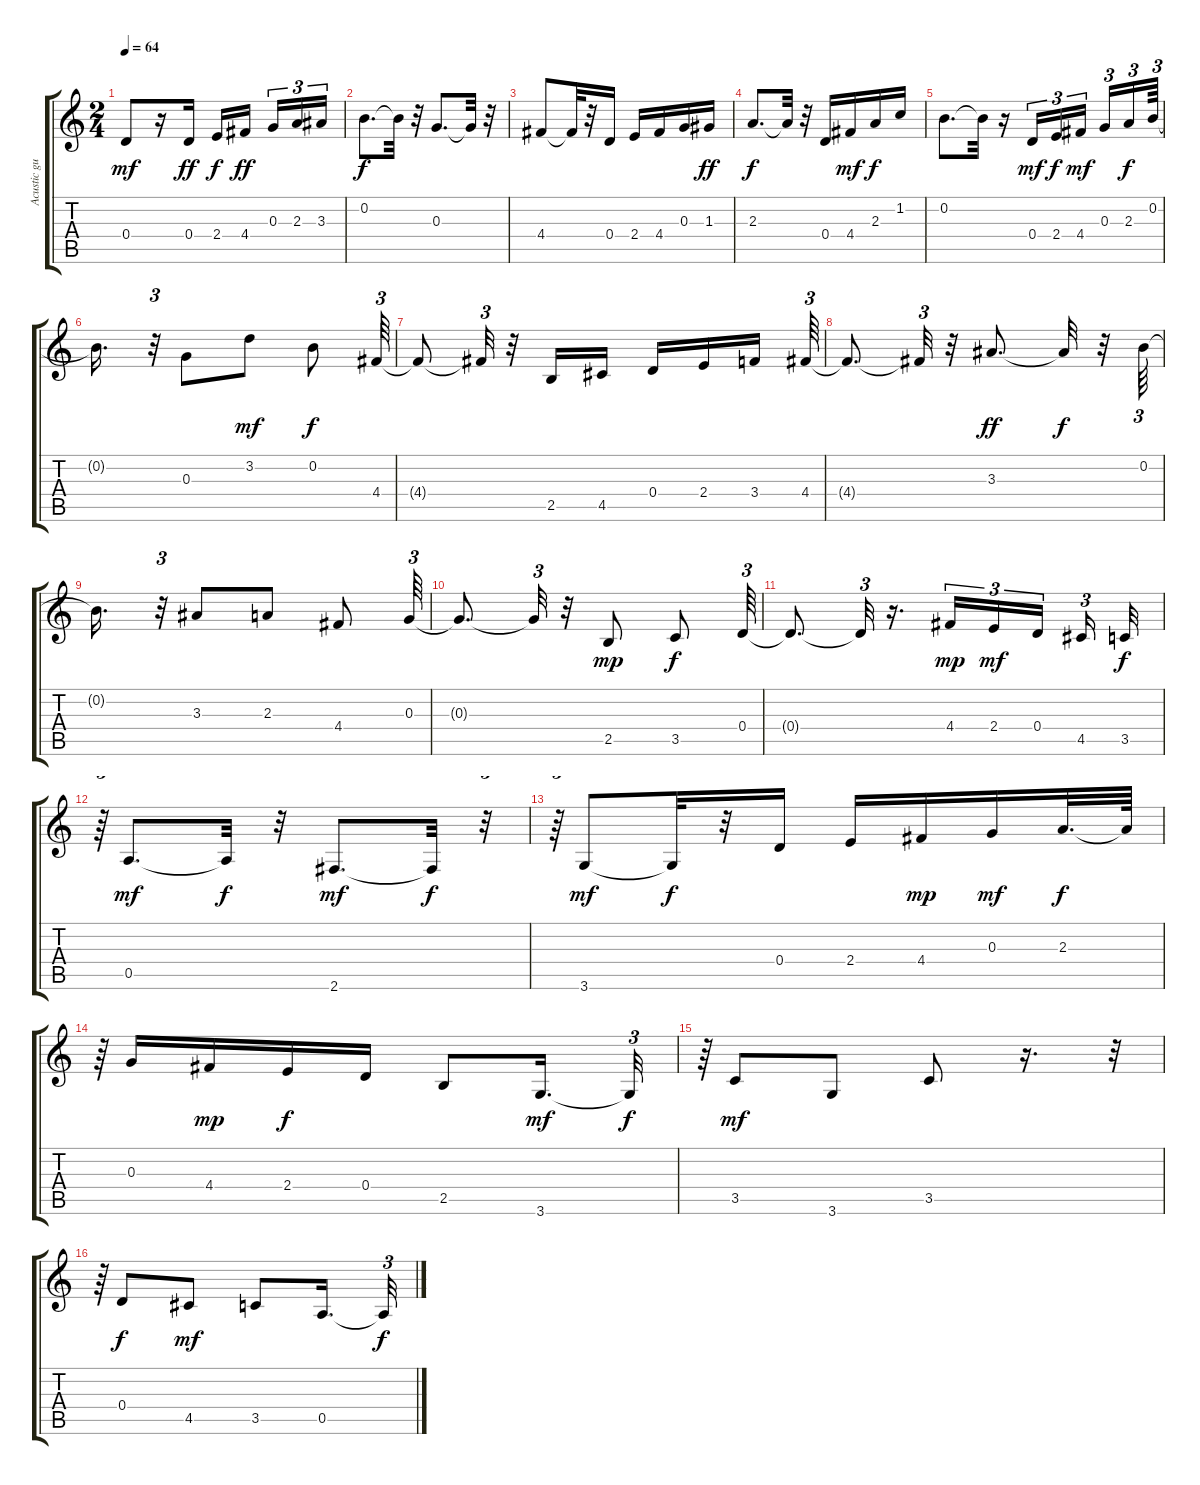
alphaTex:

\track ("Acustic guitar" "Acustic gu") {instrument acousticguitarnylon}
\staff {score tabs}
\tuning (E4 B3 G3 D3 A2 E2) {hide}
\ts (2 4)
\tempo 64
\clef g2
\ks c
0.4.8{dy mf} r.16 0.4.16{dy ff} 2.4.16{dy f} 4.4.16{dy ff beam splitsecondary} 0.3.16{tu (3 2)} 2.3.16{tu (3 2)} 3.3.16{tu (3 2)} |
0.2.8{d dy f} 0.2{t}.32 r.32 0.3.8{d} 0.3{t}.32 r.32 |
4.4.8 4.4{t}.32 r.32 0.4.16 2.4.16 4.4.16 0.3.16 1.3.16{dy ff} |
2.3.8{d dy f} 2.3{t}.32 r.32 0.4.16 4.4.16{dy mf} 2.3.16{dy f} 1.2.16 |
0.2.8{d} 0.2{t}.32 r.16 0.4.16{tu (3 2) dy mf} 2.4.16{tu (3 2) dy f} 4.4.16{tu (3 2) dy mf beam splitsecondary} 0.3.16{tu (3 2)} 2.3.16{tu (3 2) dy f} 0.2.64{tu (3 2)} |
0.2{t}.16{d} r.32{tu (3 2)} 0.3.8 3.2.8{dy mf} 0.2.8{dy f} 4.4.64{tu (3 2)} |
4.4{t}.8 4.4{t}.32{tu (3 2)} r.32 2.5.16 4.5.16 0.4.16 2.4.16 3.4.16{beam splitsecondary} 4.4.64{tu (3 2)} |
4.4{t}.8{d} 4.4{t}.32{tu (3 2)} r.32 3.3.8{d dy ff} 3.3{t}.32{dy f} r.32 0.2.64{tu (3 2)} |
0.2{t}.16{d} r.32{tu (3 2)} 3.3.8 2.3.8 4.4.8 0.3.64{tu (3 2)} |
0.3{t}.8{d} 0.3{t}.32{tu (3 2)} r.32 2.5.8{dy mp} 3.5.8{dy f} 0.4.64{tu (3 2)} |
0.4{t}.8{d} 0.4{t}.32{tu (3 2)} r.16{d} 4.4.16{tu (3 2) dy mp} 2.4.16{tu (3 2) dy mf} 0.4.16{tu (3 2) beam splitsecondary} 4.5.16{tu (3 2)} 3.5.32{dy f} |
r.64{tu (3 2)} 0.5.8{d dy mf} 0.5{t}.32{dy f} r.32 2.6.8{d dy mf} 2.6{t}.32{dy f} r.32{tu (3 2)} |
r.64{tu (3 2)} 3.6.8{dy mf} 3.6{t}.32{dy f} r.32 0.4.16 2.4.16 4.4.16{dy mp} 0.3.16{dy mf} 2.3.32{d dy f} 2.3{t}.64 |
r.64{tu (3 2)} 0.3.16 4.4.16{dy mp} 2.4.16{dy f} 0.4.16 2.5.8 3.6.16{d dy mf} 3.6{t}.32{tu (3 2) dy f} |
r.64{tu (3 2)} 3.5.8{dy mf} 3.6.8 3.5.8 r.16{d} r.32{tu (3 2)} |
r.64{tu (3 2)} 0.4.8{dy f} 4.5.8{dy mf} 3.5.8 0.5.16{d} 0.5{t}.32{tu (3 2) dy f}
